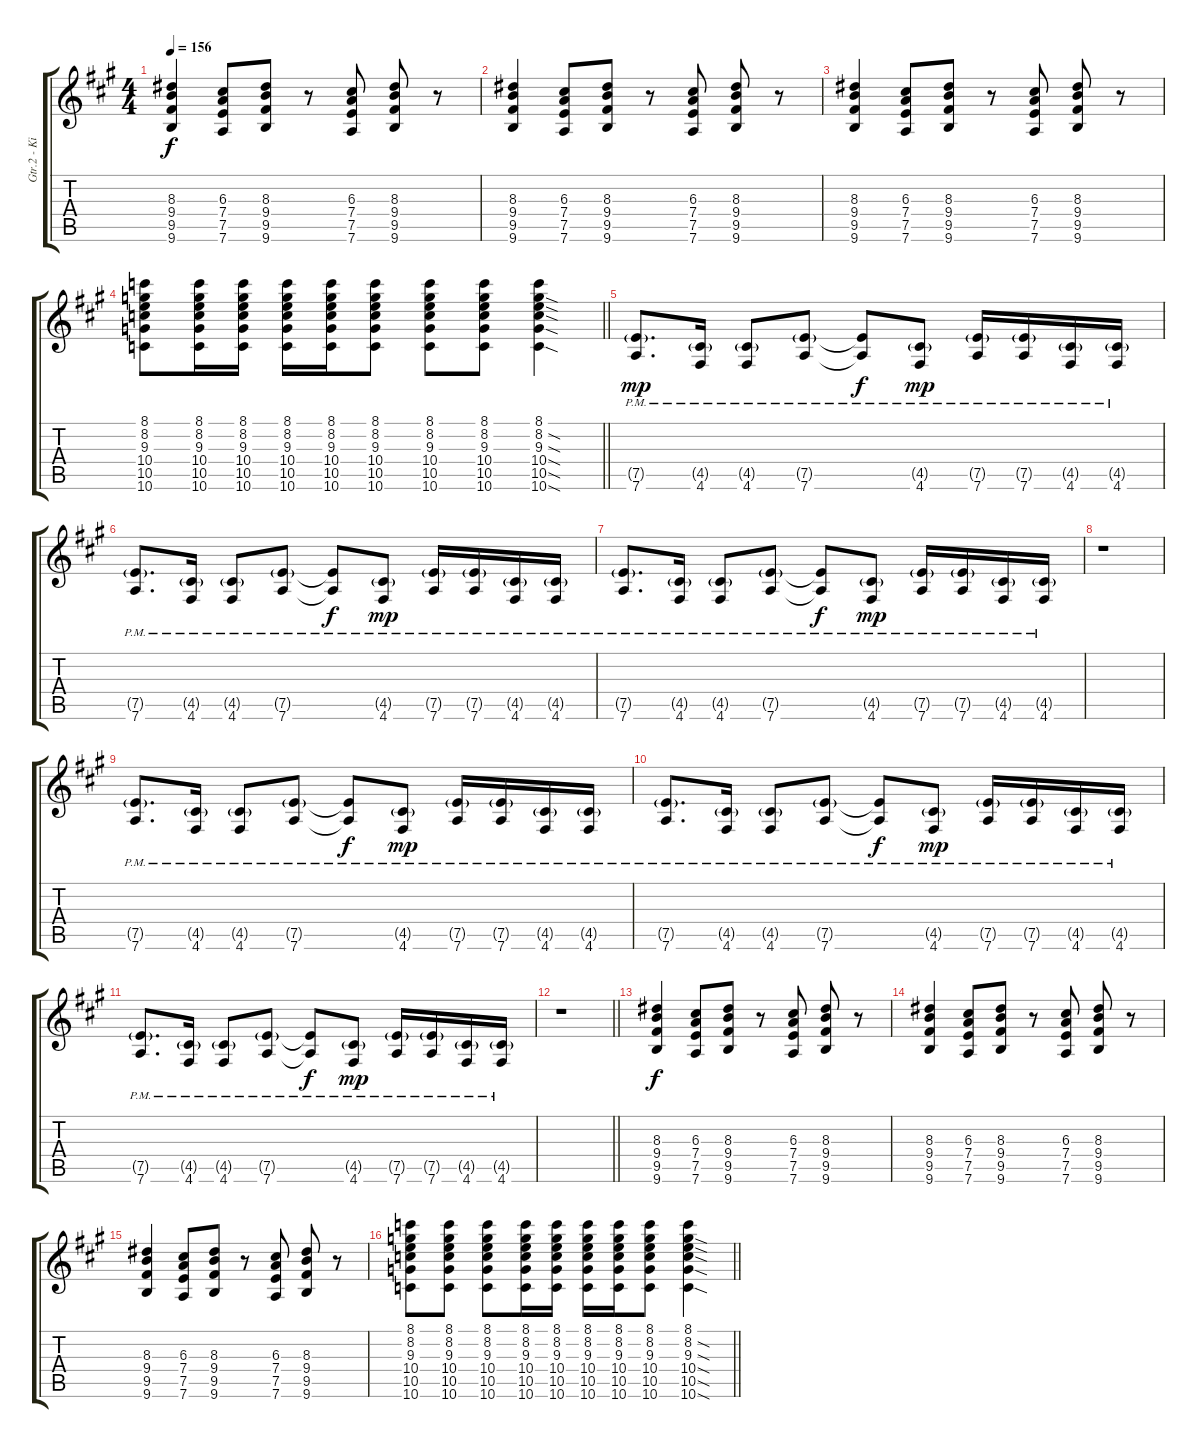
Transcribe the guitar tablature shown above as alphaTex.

\track ("Gtr.2 - Kim Thayil" "Gtr.2 - Ki") {instrument distortionguitar}
\staff {score tabs}
\tuning (E4 B3 G3 D3 A2 D2) {hide}
\ts (4 4)
\tempo 156
\clef g2
\ks a
(8.3 9.4 9.5 9.6).4{dy f} (6.3 7.4 7.5 7.6).8 (8.3 9.4 9.5 9.6).8 r.8 (6.3 7.4 7.5 7.6).8 (8.3 9.4 9.5 9.6).8 r.8 |
(8.3 9.4 9.5 9.6).4 (6.3 7.4 7.5 7.6).8 (8.3 9.4 9.5 9.6).8 r.8 (6.3 7.4 7.5 7.6).8 (8.3 9.4 9.5 9.6).8 r.8 |
(8.3 9.4 9.5 9.6).4 (6.3 7.4 7.5 7.6).8 (8.3 9.4 9.5 9.6).8 r.8 (6.3 7.4 7.5 7.6).8 (8.3 9.4 9.5 9.6).8 r.8 |
\barLineRight lightlight
(8.1 8.2 9.3 10.4 10.5 10.6).8 (8.1 8.2 9.3 10.4 10.5 10.6).16 (8.1 8.2 9.3 10.4 10.5 10.6).16 (8.1 8.2 9.3 10.4 10.5 10.6).16 (8.1 8.2 9.3 10.4 10.5 10.6).16 (8.1 8.2 9.3 10.4 10.5 10.6).8 (8.1 8.2 9.3 10.4 10.5 10.6).8 (8.1 8.2 9.3 10.4 10.5 10.6).8 (8.1 8.2{sod} 9.3{sod} 10.4{sod} 10.5{sod} 10.6{sod}).4 |
(7.5{g pm} 7.6{pm}).8{d dy mp} (4.5{g pm} 4.6{pm}).16 (4.5{g pm} 4.6{pm}).8 (7.5{g pm} 7.6{pm}).8 (7.5{pm t} 7.6{pm t}).8{dy f} (4.5{g pm} 4.6{pm}).8{dy mp} (7.5{g pm} 7.6{pm}).16 (7.5{g pm} 7.6{pm}).16 (4.5{g pm} 4.6{pm}).16 (4.5{g pm} 4.6{pm}).16 |
(7.5{g pm} 7.6{pm}).8{d} (4.5{g pm} 4.6{pm}).16 (4.5{g pm} 4.6{pm}).8 (7.5{g pm} 7.6{pm}).8 (7.5{pm t} 7.6{pm t}).8{dy f} (4.5{g pm} 4.6{pm}).8{dy mp} (7.5{g pm} 7.6{pm}).16 (7.5{g pm} 7.6{pm}).16 (4.5{g pm} 4.6{pm}).16 (4.5{g pm} 4.6{pm}).16 |
(7.5{g pm} 7.6{pm}).8{d} (4.5{g pm} 4.6{pm}).16 (4.5{g pm} 4.6{pm}).8 (7.5{g pm} 7.6{pm}).8 (7.5{pm t} 7.6{pm t}).8{dy f} (4.5{g pm} 4.6{pm}).8{dy mp} (7.5{g pm} 7.6{pm}).16 (7.5{g pm} 7.6{pm}).16 (4.5{g pm} 4.6{pm}).16 (4.5{g pm} 4.6{pm}).16 |
r.1 |
(7.5{g pm} 7.6{pm}).8{d} (4.5{g pm} 4.6{pm}).16 (4.5{g pm} 4.6{pm}).8 (7.5{g pm} 7.6{pm}).8 (7.5{pm t} 7.6{pm t}).8{dy f} (4.5{g pm} 4.6{pm}).8{dy mp} (7.5{g pm} 7.6{pm}).16 (7.5{g pm} 7.6{pm}).16 (4.5{g pm} 4.6{pm}).16 (4.5{g pm} 4.6{pm}).16 |
(7.5{g pm} 7.6{pm}).8{d} (4.5{g pm} 4.6{pm}).16 (4.5{g pm} 4.6{pm}).8 (7.5{g pm} 7.6{pm}).8 (7.5{pm t} 7.6{pm t}).8{dy f} (4.5{g pm} 4.6{pm}).8{dy mp} (7.5{g pm} 7.6{pm}).16 (7.5{g pm} 7.6{pm}).16 (4.5{g pm} 4.6{pm}).16 (4.5{g pm} 4.6{pm}).16 |
(7.5{g pm} 7.6{pm}).8{d} (4.5{g pm} 4.6{pm}).16 (4.5{g pm} 4.6{pm}).8 (7.5{g pm} 7.6{pm}).8 (7.5{pm t} 7.6{pm t}).8{dy f} (4.5{g pm} 4.6{pm}).8{dy mp} (7.5{g pm} 7.6{pm}).16 (7.5{g pm} 7.6{pm}).16 (4.5{g pm} 4.6{pm}).16 (4.5{g pm} 4.6{pm}).16 |
\barLineRight lightlight
r.1 |
(8.3 9.4 9.5 9.6).4{dy f} (6.3 7.4 7.5 7.6).8 (8.3 9.4 9.5 9.6).8 r.8 (6.3 7.4 7.5 7.6).8 (8.3 9.4 9.5 9.6).8 r.8 |
(8.3 9.4 9.5 9.6).4 (6.3 7.4 7.5 7.6).8 (8.3 9.4 9.5 9.6).8 r.8 (6.3 7.4 7.5 7.6).8 (8.3 9.4 9.5 9.6).8 r.8 |
(8.3 9.4 9.5 9.6).4 (6.3 7.4 7.5 7.6).8 (8.3 9.4 9.5 9.6).8 r.8 (6.3 7.4 7.5 7.6).8 (8.3 9.4 9.5 9.6).8 r.8 |
\barLineRight lightlight
(8.1 8.2 9.3 10.4 10.5 10.6).8 (8.1 8.2 9.3 10.4 10.5 10.6).8 (8.1 8.2 9.3 10.4 10.5 10.6).8 (8.1 8.2 9.3 10.4 10.5 10.6).16 (8.1 8.2 9.3 10.4 10.5 10.6).16 (8.1 8.2 9.3 10.4 10.5 10.6).16 (8.1 8.2 9.3 10.4 10.5 10.6).16 (8.1 8.2 9.3 10.4 10.5 10.6).8 (8.1 8.2{sod} 9.3{sod} 10.4{sod} 10.5{sod} 10.6{sod}).4
